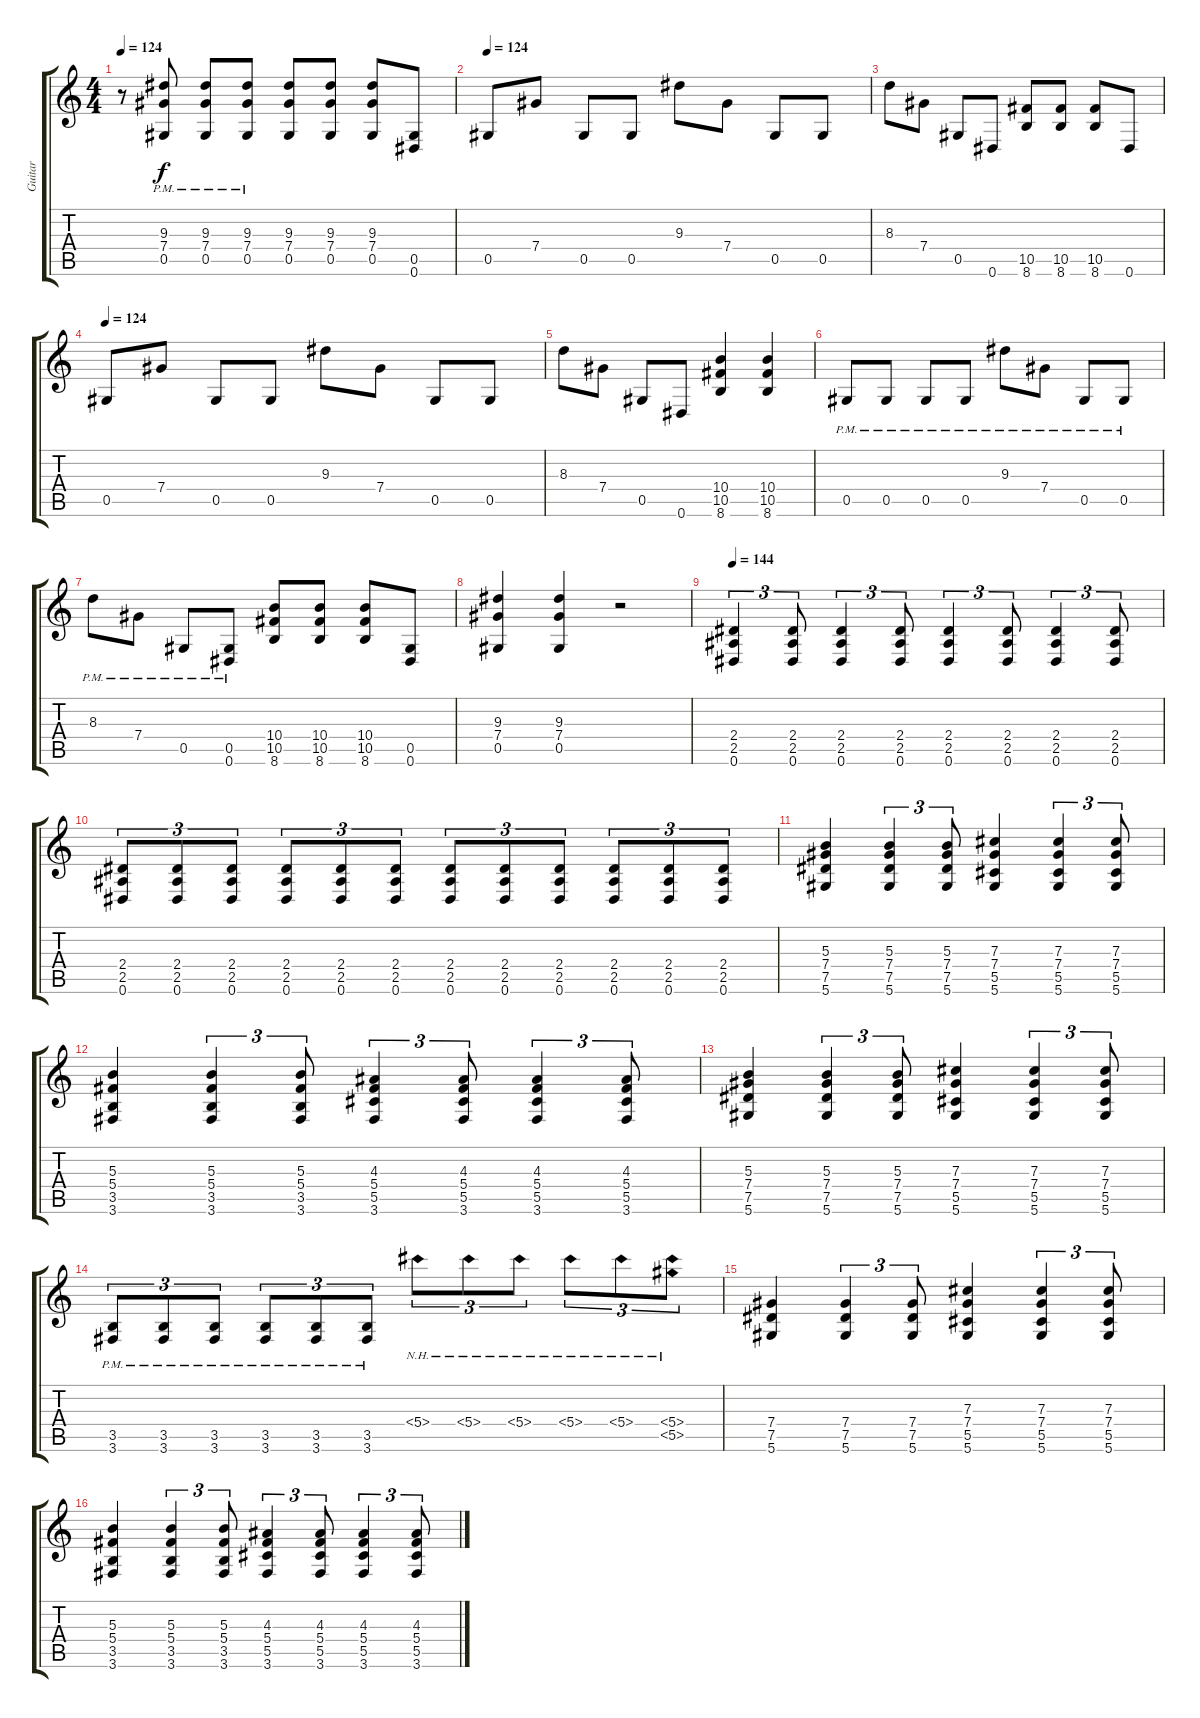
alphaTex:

\track ("Guitar" "Guitar") {instrument distortionguitar}
\staff {score tabs}
\tuning (Eb4 Bb3 Gb3 Db3 Ab2 Eb2) {hide}
\ts (4 4)
\tempo 124
\clef g2
\ks c
r.8{dy f} (9.3{pm} 7.4{pm} 0.5{pm}).8 (9.3{pm} 7.4{pm} 0.5{pm}).8 (9.3{pm} 7.4{pm} 0.5{pm}).8 (9.3 7.4 0.5).8 (9.3 7.4 0.5).8 (9.3 7.4 0.5).8 (0.5 0.6).8 |
\tempo 124
0.5.8 7.4.8 0.5.8 0.5.8 9.3.8 7.4.8 0.5.8 0.5.8 |
8.3.8 7.4.8 0.5.8 0.6.8 (10.5 8.6).8 (10.5 8.6).8 (10.5 8.6).8 0.6.8 |
\tempo 124
0.5.8 7.4.8 0.5.8 0.5.8 9.3.8 7.4.8 0.5.8 0.5.8 |
8.3.8 7.4.8 0.5.8 0.6.8 (10.4 10.5 8.6).4 (10.4 10.5 8.6).4 |
0.5{pm}.8 0.5{pm}.8 0.5{pm}.8 0.5{pm}.8 9.3{pm}.8 7.4{pm}.8 0.5{pm}.8 0.5{pm}.8 |
8.3{pm}.8 7.4{pm}.8 0.5{pm}.8 (0.5{pm} 0.6{pm}).8 (10.4 10.5 8.6).8 (10.4 10.5 8.6).8 (10.4 10.5 8.6).8 (0.5 0.6).8 |
(9.3 7.4 0.5).4 (9.3 7.4 0.5).4 r.2 |
\tempo 144
(2.4 2.5 0.6).4{tu (3 2)} (2.4 2.5 0.6).8{tu (3 2)} (2.4 2.5 0.6).4{tu (3 2)} (2.4 2.5 0.6).8{tu (3 2)} (2.4 2.5 0.6).4{tu (3 2)} (2.4 2.5 0.6).8{tu (3 2)} (2.4 2.5 0.6).4{tu (3 2)} (2.4 2.5 0.6).8{tu (3 2)} |
(2.4 2.5 0.6).8{tu (3 2)} (2.4 2.5 0.6).8{tu (3 2)} (2.4 2.5 0.6).8{tu (3 2)} (2.4 2.5 0.6).8{tu (3 2)} (2.4 2.5 0.6).8{tu (3 2)} (2.4 2.5 0.6).8{tu (3 2)} (2.4 2.5 0.6).8{tu (3 2)} (2.4 2.5 0.6).8{tu (3 2)} (2.4 2.5 0.6).8{tu (3 2)} (2.4 2.5 0.6).8{tu (3 2)} (2.4 2.5 0.6).8{tu (3 2)} (2.4 2.5 0.6).8{tu (3 2)} |
(5.3 7.4 7.5 5.6).4 (5.3 7.4 7.5 5.6).4{tu (3 2)} (5.3 7.4 7.5 5.6).8{tu (3 2)} (7.3 7.4 5.5 5.6).4 (7.3 7.4 5.5 5.6).4{tu (3 2)} (7.3 7.4 5.5 5.6).8{tu (3 2)} |
(5.3 5.4 3.5 3.6).4 (5.3 5.4 3.5 3.6).4{tu (3 2)} (5.3 5.4 3.5 3.6).8{tu (3 2)} (4.3 5.4 5.5 3.6).4{tu (3 2)} (4.3 5.4 5.5 3.6).8{tu (3 2)} (4.3 5.4 5.5 3.6).4{tu (3 2)} (4.3 5.4 5.5 3.6).8{tu (3 2)} |
(5.3 7.4 7.5 5.6).4 (5.3 7.4 7.5 5.6).4{tu (3 2)} (5.3 7.4 7.5 5.6).8{tu (3 2)} (7.3 7.4 5.5 5.6).4 (7.3 7.4 5.5 5.6).4{tu (3 2)} (7.3 7.4 5.5 5.6).8{tu (3 2)} |
(3.5{pm} 3.6{pm}).8{tu (3 2)} (3.5{pm} 3.6{pm}).8{tu (3 2)} (3.5{pm} 3.6{pm}).8{tu (3 2)} (3.5{pm} 3.6{pm}).8{tu (3 2)} (3.5{pm} 3.6{pm}).8{tu (3 2)} (3.5{pm} 3.6{pm}).8{tu (3 2)} 5.4{nh}.8{tu (3 2)} 5.4{nh}.8{tu (3 2)} 5.4{nh}.8{tu (3 2)} 5.4{nh}.8{tu (3 2)} 5.4{nh}.8{tu (3 2)} (5.4{nh} 5.5{nh}).8{tu (3 2)} |
(7.4 7.5 5.6).4 (7.4 7.5 5.6).4{tu (3 2)} (7.4 7.5 5.6).8{tu (3 2)} (7.3 7.4 5.5 5.6).4 (7.3 7.4 5.5 5.6).4{tu (3 2)} (7.3 7.4 5.5 5.6).8{tu (3 2)} |
(5.3 5.4 3.5 3.6).4 (5.3 5.4 3.5 3.6).4{tu (3 2)} (5.3 5.4 3.5 3.6).8{tu (3 2)} (4.3 5.4 5.5 3.6).4{tu (3 2)} (4.3 5.4 5.5 3.6).8{tu (3 2)} (4.3 5.4 5.5 3.6).4{tu (3 2)} (4.3 5.4 5.5 3.6).8{tu (3 2)}
